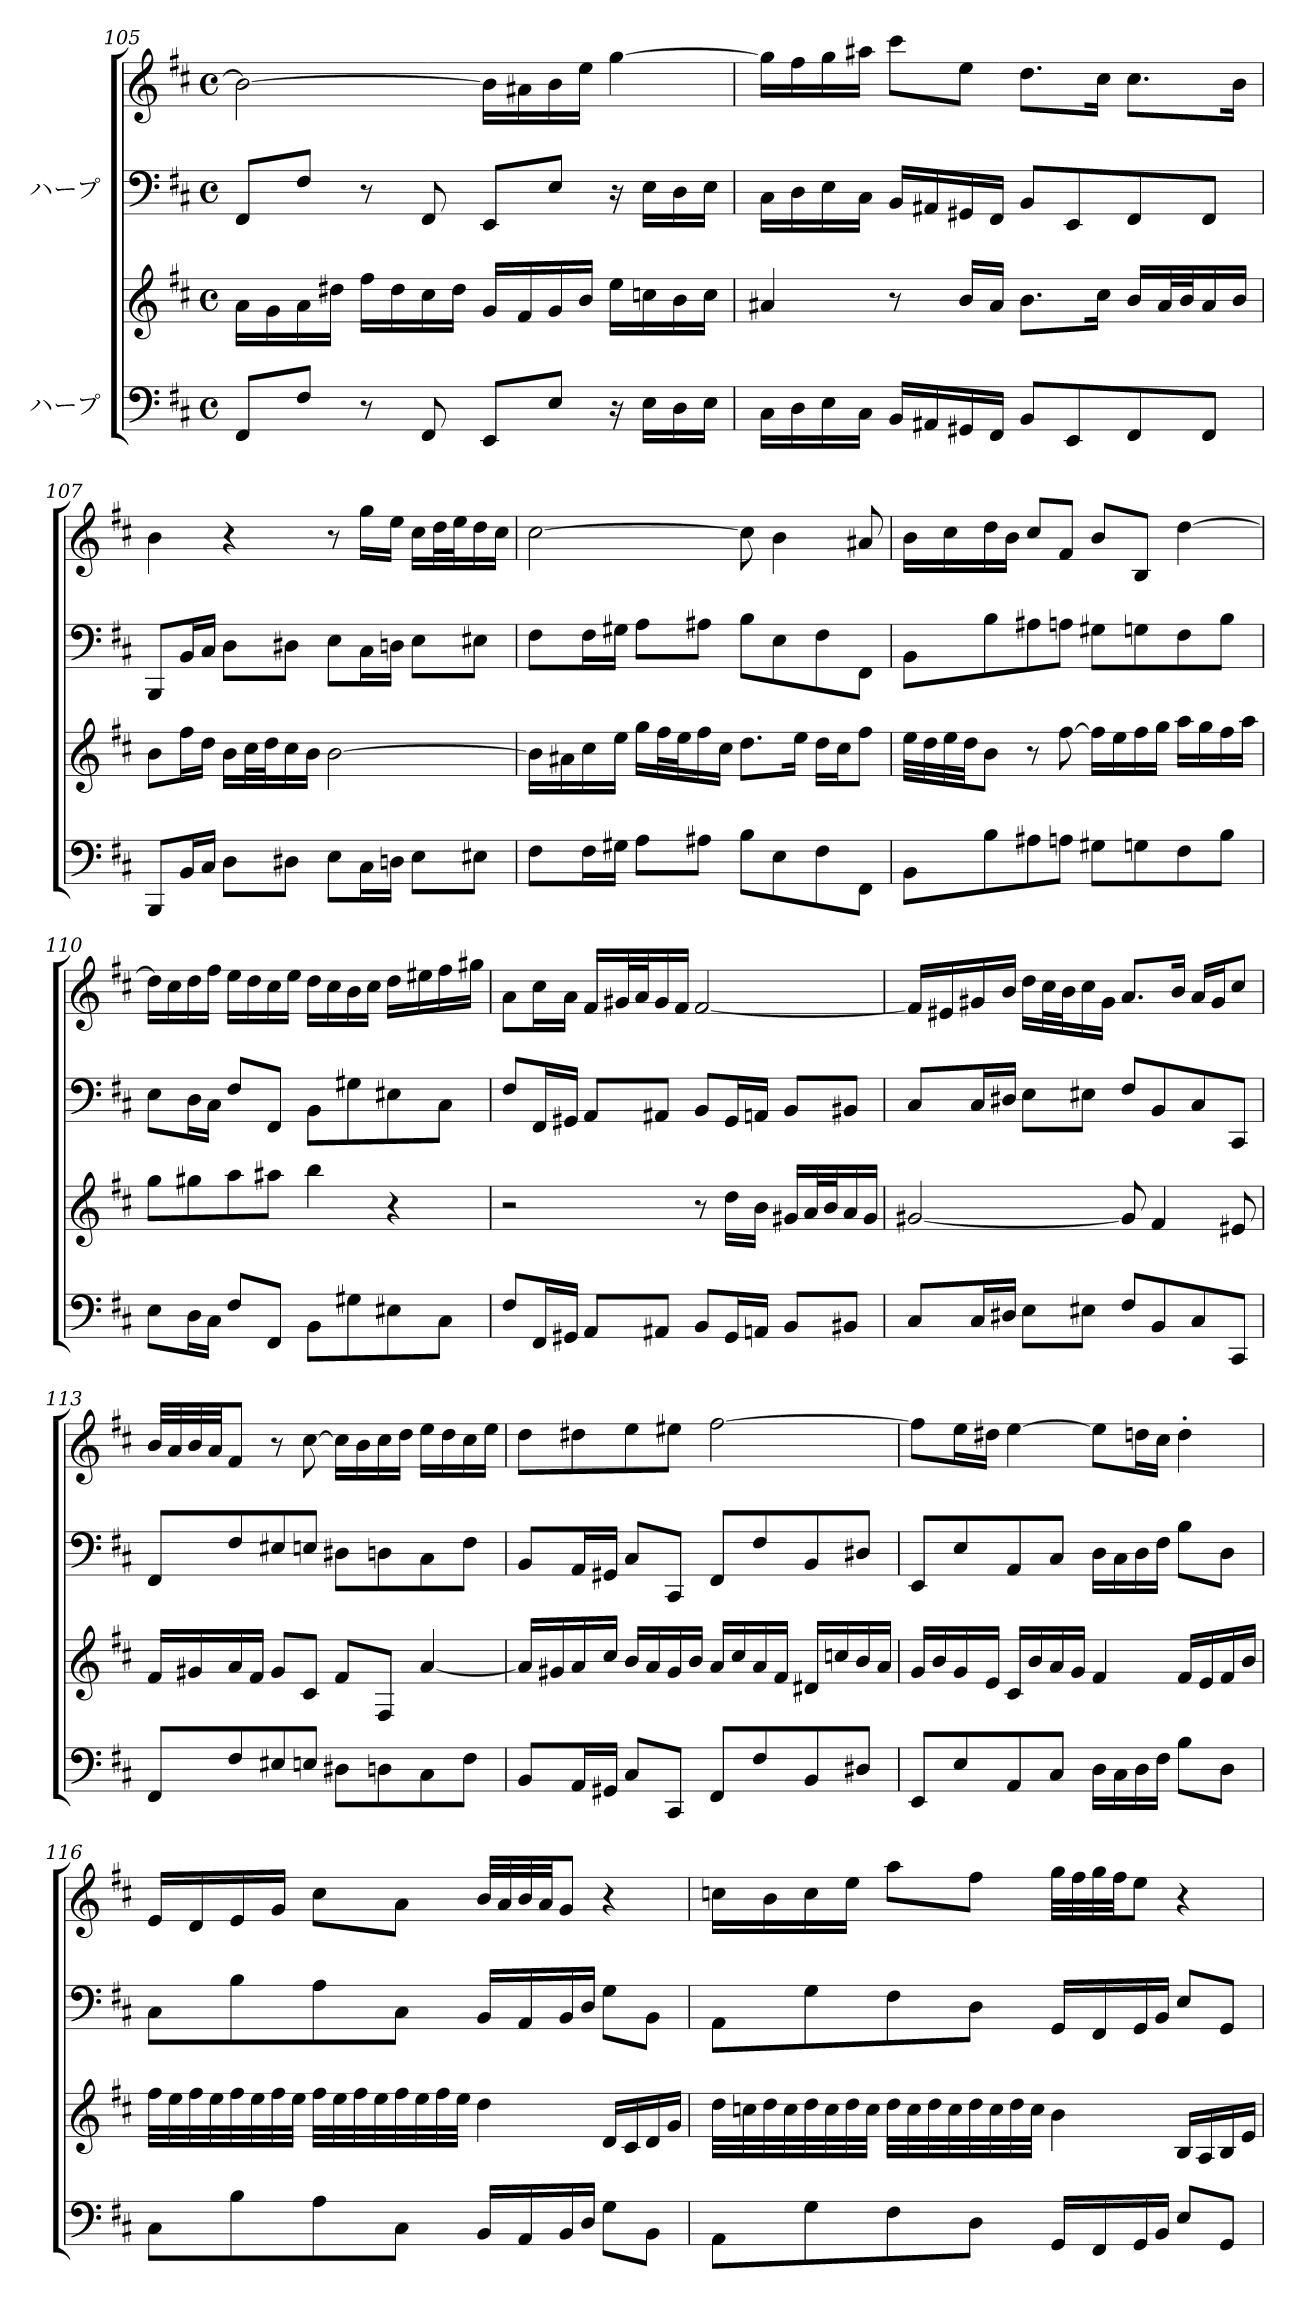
**kern	**kern	**kern	**kern
*part2	*part2	*part1	*part1
*staff4	*staff3	*staff2	*staff1
*I"ハープ	*	*I"ハープ	*
!!LO:PB:g=z
*clefF4	*clefG2	*clefF4	*clefG2
*k[f#c#]	*k[f#c#]	*k[f#c#]	*k[f#c#]
*M4/4	*M4/4	*M4/4	*M4/4
*met(c)	*met(c)	*met(c)	*met(c)
=105	=105	=105	=105
8FF#/L	16a\LL	8FF#/L	2b\_
.	16g\	.	.
8F#/J	16a\	8F#/J	.
.	16dd#X\JJ	.	.
8r	16ff#\LL	8r	.
.	16dd#\	.	.
8FF#/	16cc#\	8FF#/	.
.	16dd#\JJ	.	.
8EE/L	16g/LL	8EE/L	16b\LL]
.	16f#/	.	16a#X\
8E/J	16g/	8E/J	16b\
.	16b/JJ	.	16ee\JJ
16r	16ee\LL	16r	[4gg\
16E\LL	16ccn\	16E\LL	.
16D\	16b\	16D\	.
16E\JJ	16cc\JJ	16E\JJ	.
=106	=106	=106	=106
16C#\LL	4a#X/	16C#\LL	16gg\LL]
16D\	.	16D\	16ff#\
16E\	.	16E\	16gg\
16C#\JJ	.	16C#\JJ	16aa#X\JJ
16BB/LL	8r	16BB/LL	8ccc#\L
16AA#X/	.	16AA#X/	.
16GG#X/	16b/LL	16GG#X/	8ee\J
16FF#/JJ	16a#/JJ	16FF#/JJ	.
8BB/L	8.b\L	8BB/L	8.dd\L
8EE/	.	8EE/	.
.	16cc#\Jk	.	16cc#\Jk
8FF#/	16b/LL	8FF#/	8.cc#\L
.	32a#/L	.	.
.	32b/J	.	.
8FF#/J	16a#/	8FF#/J	.
.	16b/JJ	.	16b\Jk
!!LO:LB:g=z
=107	=107	=107	=107
8BBB/L	8b\L	8BBB/L	4b\
16BB/L	16ff#\L	16BB/L	.
16C#/JJ	16dd\JJ	16C#/JJ	.
8D\L	16b\LL	8D\L	4r
.	32cc#\L	.	.
.	32dd\J	.	.
8D#X\J	16cc#\	8D#X\J	.
.	16b\JJ	.	.
8E\L	[2b\	8E\L	8r
16C#\L	.	16C#\L	16gg\LL
16Dn\JJ	.	16Dn\JJ	16ee\JJ
8E\L	.	8E\L	16cc#\LL
.	.	.	32dd\L
.	.	.	32ee\J
8E#X\J	.	8E#X\J	16dd\
.	.	.	16cc#\JJ
=108	=108	=108	=108
8F#\L	16b\LL]	8F#\L	[2cc#\
.	16a#X\	.	.
16F#\L	16cc#\	16F#\L	.
16G#X\JJ	16ee\JJ	16G#X\JJ	.
8A\L	16gg\LL	8A\L	.
.	32ff#\L	.	.
.	32ee\J	.	.
8A#X\J	16ff#\	8A#X\J	.
.	16cc#\JJ	.	.
8B\L	8.dd\L	8B\L	8cc#\]
8E\	.	8E\	4b\
.	16ee\Jk	.	.
8F#\	16dd\LL	8F#\	.
.	16cc#\J	.	.
8FF#\J	8ff#\J	8FF#\J	8a#X/
!!LO:LB:g=z
=109	=109	=109	=109
8BB\L	32ee\LLL	8BB\L	16b\LL
.	32dd\	.	.
.	32ee\	.	16cc#\
.	32dd\JJ	.	.
8B\	8b\J	8B\	16dd\
.	.	.	16b\JJ
8A#X\	8r	8A#X\	8cc#/L
8An\J	[8ff#\	8An\J	8f#/J
8G#X\L	16ff#\LL]	8G#X\L	8b/L
.	16ee\	.	.
8Gn\	16ff#\	8Gn\	8B/J
.	16gg\JJ	.	.
8F#\	16aa\LL	8F#\	[4dd\
.	16gg\	.	.
8B\J	16ff#\	8B\J	.
.	16aa\JJ	.	.
=110	=110	=110	=110
8E\L	8gg\L	8E\L	16dd\LL]
.	.	.	16cc#\
16D\L	8gg#X\	16D\L	16dd\
16C#\JJ	.	16C#\JJ	16ff#\JJ
8F#/L	8aa\	8F#/L	16ee\LL
.	.	.	16dd\
8FF#/J	8aa#X\J	8FF#/J	16cc#\
.	.	.	16ee\JJ
8BB\L	4bb\	8BB\L	16dd\LL
.	.	.	16cc#\
8G#X\	.	8G#X\	16b\
.	.	.	16cc#\JJ
8E#X\	4r	8E#X\	16dd\LL
.	.	.	16ee#X\
8C#\J	.	8C#\J	16ff#\
.	.	.	16gg#X\JJ
!!LO:PB:g=z
=111	=111	=111	=111
8F#/L	2r	8F#/L	8a\L
16FF#/L	.	16FF#/L	16cc#\L
16GG#X/JJ	.	16GG#X/JJ	16a\JJ
8AA/L	.	8AA/L	16f#/LL
.	.	.	32g#X/L
.	.	.	32a/J
8AA#X/J	.	8AA#X/J	16g#/
.	.	.	16f#/JJ
8BB/L	8r	8BB/L	[2f#/
16GG#/L	16dd\LL	16GG#/L	.
16AAn/JJ	16b\JJ	16AAn/JJ	.
8BB/L	16g#X/LL	8BB/L	.
.	32a/L	.	.
.	32b/J	.	.
8BB#X/J	16a/	8BB#X/J	.
.	16g#/JJ	.	.
=112	=112	=112	=112
8C#/L	[2g#X/	8C#/L	16f#/LL]
.	.	.	16e#X/
16C#/L	.	16C#/L	16g#X/
16D#X/JJ	.	16D#X/JJ	16b/JJ
8E\L	.	8E\L	16dd\LL
.	.	.	32cc#\L
.	.	.	32b\J
8E#X\J	.	8E#X\J	16cc#\
.	.	.	16g#\JJ
8F#/L	8g#/]	8F#/L	8.a/L
8BB/	4f#/	8BB/	.
.	.	.	16b/Jk
8C#/	.	8C#/	16a/LL
.	.	.	16g#/J
8CC#/J	8e#X/	8CC#/J	8cc#/J
!!LO:LB:g=z
=113	=113	=113	=113
8FF#/L	16f#/LL	8FF#/L	32b/LLL
.	.	.	32a/
.	16g#X/	.	32b/
.	.	.	32a/JJ
8F#/	16a/	8F#/	8f#/J
.	16f#/JJ	.	.
8E#X/	8g#/L	8E#X/	8r
8En/J	8c#/J	8En/J	[8cc#\
8D#X\L	8f#/L	8D#X\L	16cc#\LL]
.	.	.	16b\
8Dn\	8F#/J	8Dn\	16cc#\
.	.	.	16dd\JJ
8C#\	[4a/	8C#\	16ee\LL
.	.	.	16dd\
8F#\J	.	8F#\J	16cc#\
.	.	.	16ee\JJ
=114	=114	=114	=114
8BB/L	16a/LL]	8BB/L	8dd\L
.	16g#X/	.	.
16AA/L	16a/	16AA/L	8dd#X\
16GG#X/JJ	16cc#/JJ	16GG#X/JJ	.
8C#/L	16b/LL	8C#/L	8ee\
.	16a/	.	.
8CC#/J	16g#/	8CC#/J	8ee#X\J
.	16b/JJ	.	.
8FF#/L	16a/LL	8FF#/L	[2ff#\
.	16cc#/	.	.
8F#/	16a/	8F#/	.
.	16f#/JJ	.	.
8BB/	16d#X/LL	8BB/	.
.	16ccn/	.	.
8D#X/J	16b/	8D#X/J	.
.	16a/JJ	.	.
!!LO:LB:g=z
=115	=115	=115	=115
8EE/L	16g/LL	8EE/L	8ff#\L]
.	16b/	.	.
8E/	16g/	8E/	16ee\L
.	16e/JJ	.	16dd#X\JJ
8AA/	16c#/LL	8AA/	[4ee\
.	16b/	.	.
8C#/J	16a/	8C#/J	.
.	16g/JJ	.	.
16D\LL	4f#/	16D\LL	8ee\L]
16C#\	.	16C#\	.
16D\	.	16D\	16ddn\L
16F#\JJ	.	16F#\JJ	16cc#\JJ
8B\L	16f#/LL	8B\L	4dd'\
.	16e/	.	.
8D\J	16f#/	8D\J	.
.	16b/JJ	.	.
=116	=116	=116	=116
8C#\L	32ff#\LLL	8C#\L	16e/LL
.	32ee\	.	.
.	32ff#\	.	16d/
.	32ee\	.	.
8B\	32ff#\	8B\	16e/
.	32ee\	.	.
.	32ff#\	.	16g/JJ
.	32ee\JJJ	.	.
8A\	32ff#\LLL	8A\	8cc#\L
.	32ee\	.	.
.	32ff#\	.	.
.	32ee\	.	.
8C#\J	32ff#\	8C#\J	8a\J
.	32ee\	.	.
.	32ff#\	.	.
.	32ee\JJJ	.	.
16BB/LL	4dd\	16BB/LL	32b/LLL
.	.	.	32a/
16AA/	.	16AA/	32b/
.	.	.	32a/JJ
16BB/	.	16BB/	8g/J
16D/JJ	.	16D/JJ	.
8G\L	16d/LL	8G\L	4r
.	16c#/	.	.
8BB\J	16d/	8BB\J	.
.	16g/JJ	.	.
!!LO:PB:g=z
=117	=117	=117	=117
8AA\L	32dd\LLL	8AA\L	16ccn\LL
.	32ccn\	.	.
.	32dd\	.	16b\
.	32cc\	.	.
8G\	32dd\	8G\	16cc\
.	32cc\	.	.
.	32dd\	.	16ee\JJ
.	32cc\JJJ	.	.
8F#\	32dd\LLL	8F#\	8aa\L
.	32cc\	.	.
.	32dd\	.	.
.	32cc\	.	.
8D\J	32dd\	8D\J	8ff#\J
.	32cc\	.	.
.	32dd\	.	.
.	32cc\JJJ	.	.
16GG/LL	4b\	16GG/LL	32gg\LLL
.	.	.	32ff#\
16FF#/	.	16FF#/	32gg\
.	.	.	32ff#\JJ
16GG/	.	16GG/	8ee\J
16BB/JJ	.	16BB/JJ	.
8E/L	16B/LL	8E/L	4r
.	16A/	.	.
8GG/J	16B/	8GG/J	.
.	16e/JJ	.	.
=	=	=	=
*-	*-	*-	*-
